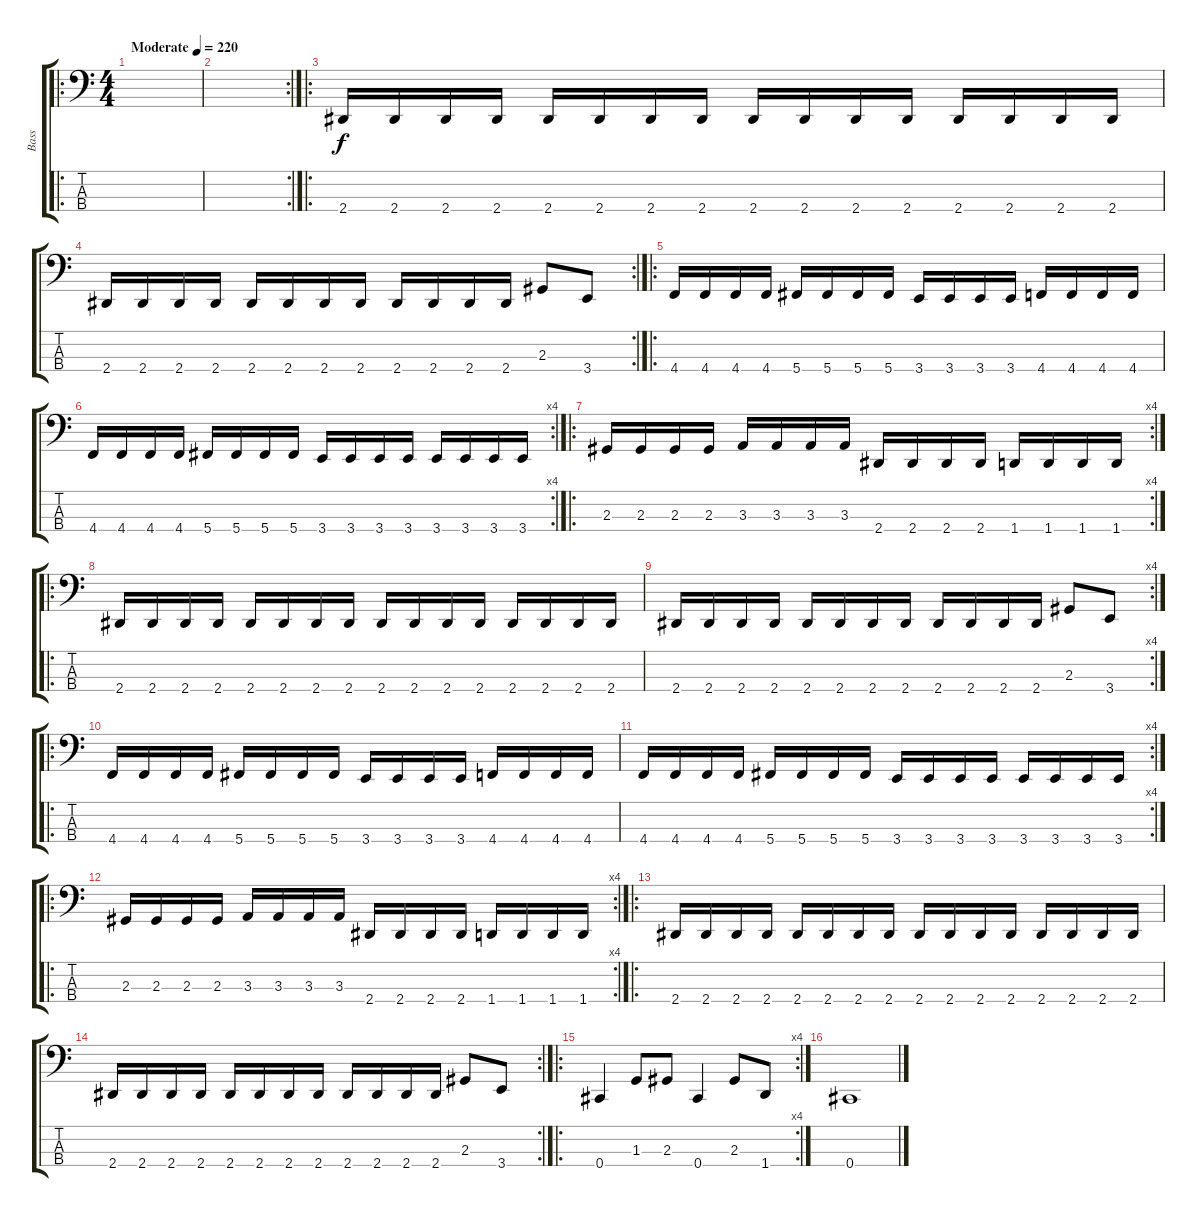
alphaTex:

\track ("Bass" "Bass") {instrument electricbasspick}
\staff {score tabs}
\tuning (E2 B1 Gb1 Db1) {hide}
\ro
\ts (4 4)
\tempo (220 "Moderate")
\clef f4
\ks c
|
\rc 2
|
\ro
2.4.16 2.4.16 2.4.16 2.4.16 2.4.16 2.4.16 2.4.16 2.4.16 2.4.16 2.4.16 2.4.16 2.4.16 2.4.16 2.4.16 2.4.16 2.4.16 |
\rc 2
2.4.16 2.4.16 2.4.16 2.4.16 2.4.16 2.4.16 2.4.16 2.4.16 2.4.16 2.4.16 2.4.16 2.4.16 2.3.8 3.4.8 |
\ro
4.4.16 4.4.16 4.4.16 4.4.16 5.4.16 5.4.16 5.4.16 5.4.16 3.4.16 3.4.16 3.4.16 3.4.16 4.4.16 4.4.16 4.4.16 4.4.16 |
\rc 4
4.4.16 4.4.16 4.4.16 4.4.16 5.4.16 5.4.16 5.4.16 5.4.16 3.4.16 3.4.16 3.4.16 3.4.16 3.4.16 3.4.16 3.4.16 3.4.16 |
\ro
\rc 4
2.3.16 2.3.16 2.3.16 2.3.16 3.3.16 3.3.16 3.3.16 3.3.16 2.4.16 2.4.16 2.4.16 2.4.16 1.4.16 1.4.16 1.4.16 1.4.16 |
\ro
2.4.16 2.4.16 2.4.16 2.4.16 2.4.16 2.4.16 2.4.16 2.4.16 2.4.16 2.4.16 2.4.16 2.4.16 2.4.16 2.4.16 2.4.16 2.4.16 |
\rc 4
2.4.16 2.4.16 2.4.16 2.4.16 2.4.16 2.4.16 2.4.16 2.4.16 2.4.16 2.4.16 2.4.16 2.4.16 2.3.8 3.4.8 |
\ro
4.4.16 4.4.16 4.4.16 4.4.16 5.4.16 5.4.16 5.4.16 5.4.16 3.4.16 3.4.16 3.4.16 3.4.16 4.4.16 4.4.16 4.4.16 4.4.16 |
\rc 4
4.4.16 4.4.16 4.4.16 4.4.16 5.4.16 5.4.16 5.4.16 5.4.16 3.4.16 3.4.16 3.4.16 3.4.16 3.4.16 3.4.16 3.4.16 3.4.16 |
\ro
\rc 4
2.3.16 2.3.16 2.3.16 2.3.16 3.3.16 3.3.16 3.3.16 3.3.16 2.4.16 2.4.16 2.4.16 2.4.16 1.4.16 1.4.16 1.4.16 1.4.16 |
\ro
2.4.16 2.4.16 2.4.16 2.4.16 2.4.16 2.4.16 2.4.16 2.4.16 2.4.16 2.4.16 2.4.16 2.4.16 2.4.16 2.4.16 2.4.16 2.4.16 |
\rc 2
2.4.16 2.4.16 2.4.16 2.4.16 2.4.16 2.4.16 2.4.16 2.4.16 2.4.16 2.4.16 2.4.16 2.4.16 2.3.8 3.4.8 |
\ro
\rc 4
0.4.4 1.3.8 2.3.8 0.4.4 2.3.8 1.4.8 |
0.4.1
